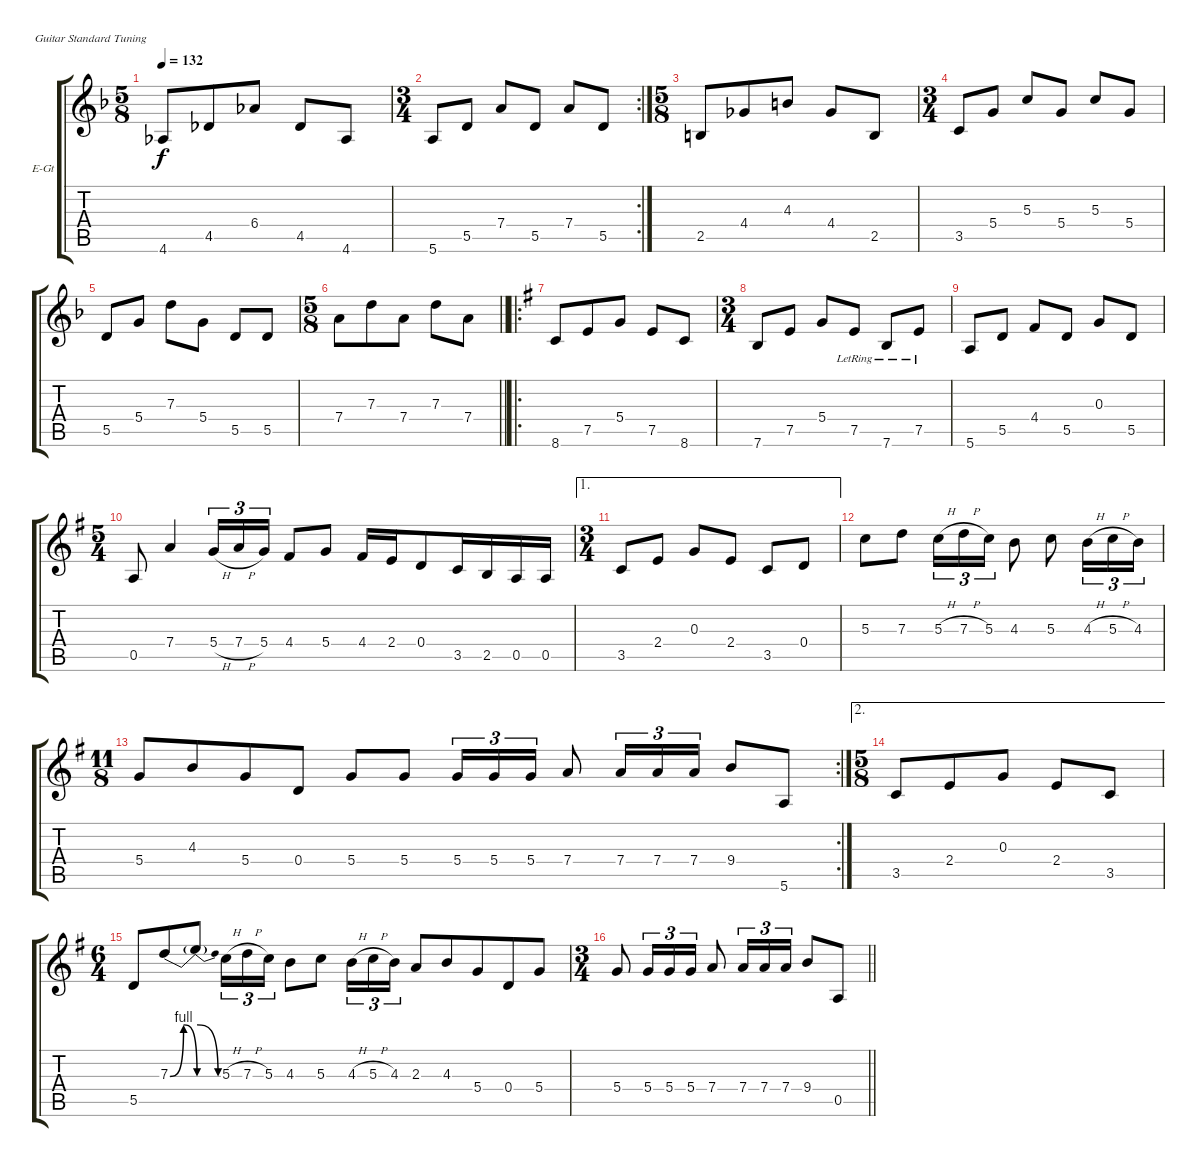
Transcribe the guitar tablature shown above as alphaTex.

\bracketExtendMode groupsimilarinstruments
\firstSystemTrackNameOrientation horizontal
\otherSystemsTrackNameOrientation horizontal
\track ("Guitar" "E-Gt") {mute instrument electricguitarclean}
\staff {score tabs}
\tuning (E4 B3 G3 D3 A2 E2)
\ts (5 8)
\beaming (8 3 2)
\tempo 132
\clef g2
\scale
0.328244
\ks f
4.6.8{dy f} 4.5.8 6.4.8 4.5.8 4.6.8 |
\rc 2
\ts (3 4)
\beaming (8 2 2 2)
\scale
0.343511 5.6.8 5.5.8 7.4.8 5.5.8 7.4.8 5.5.8 |
\ts (5 8)
\beaming (8 3 2)
\scale
0.328244 2.5.8 4.4.8 4.3.8 4.4.8 2.5.8 |
\ts (3 4)
\beaming (8 2 2 2)
\scale
0.403125 3.5.8 5.4.8 5.3.8 5.4.8 5.3.8 5.4.8 |
\scale
0.19375 5.5.8 5.4.8 7.3.8 5.4.8 5.5.8 5.5.8 |
\ts (5 8)
\beaming (8 3 2)
\scale
0.403125
\barLineRight lightlight
7.4.8 7.3.8 7.4.8 7.3.8 7.4.8 |
\ro
\scale
0.4
\ks g
8.6.8 7.5.8 5.4.8 7.5.8 8.6.8 |
\ts (3 4)
\beaming (8 2 2 2)
\scale
0.40625 7.6.8 7.5.8 5.4.8 7.5{lr}.8 7.6{lr}.8 7.5{lr}.8 |
\scale
0.19375 5.6.8 5.5.8 4.4.8 5.5.8 0.3.8 5.5.8 |
\ts (5 4)
\beaming (8 6 4)
\scale
0.403727 0.5.8 7.4.4 5.4{h}.16{tu (3 2)} 7.4{h}.16{tu (3 2)} 5.4.16{tu (3 2)} 4.4.8 5.4.8 4.4.16 2.4.16 0.4.8 3.5.16 2.5.16 0.5.16 0.5.16 |
\ae 1
\ts (3 4)
\beaming (8 2 2 2)
\scale
0.403727 3.5.8 2.4.8 0.3.8 2.4.8 3.5.8 0.4.8 |
\scale
0.192547 5.3.8 7.3.8 5.3{h}.16{tu (3 2)} 7.3{h}.16{tu (3 2)} 5.3.16{tu (3 2)} 4.3.8 5.3.8 4.3{h}.16{tu (3 2)} 5.3{h}.16{tu (3 2)} 4.3.16{tu (3 2)} |
\rc 2
\ts (11 8)
\beaming (8 3 3 3 2)
\scale
0.343434 5.4.8 4.3.8 5.4.8{beam merge} 0.4.8{beam split} 5.4.8 5.4.8 5.4.16{tu (3 2)} 5.4.16{tu (3 2)} 5.4.16{tu (3 2)} 7.4.8 7.4.16{tu (3 2)} 7.4.16{tu (3 2)} 7.4.16{tu (3 2)} 9.4.8 5.6.8 |
\ae 2
\ts (5 8)
\beaming (8 3 2)
\scale
0.328283 3.5.8 2.4.8 0.3.8 2.4.8 3.5.8 |
\ts (6 4)
\beaming (8 6 6)
\scale
0.328283 5.5.8 7.3{be (bendrelease 0 0 30 4 30 4 60 0)}.8 7.3{be (release 0 4 60 0) t}.8 5.3{h}.16{tu (3 2)} 7.3{h}.16{tu (3 2)} 5.3.16{tu (3 2)} 4.3.8 5.3.8 4.3{h}.16{tu (3 2)} 5.3{h}.16{tu (3 2)} 4.3.16{tu (3 2)} 2.3.8 4.3.8 5.4.8 0.4.8 5.4.8 |
\ts (3 4)
\beaming (8 2 2 2)
\scale
0.347594
\barLineRight lightlight
5.4.8 5.4.16{tu (3 2)} 5.4.16{tu (3 2)} 5.4.16{tu (3 2)} 7.4.8 7.4.16{tu (3 2)} 7.4.16{tu (3 2)} 7.4.16{tu (3 2)} 9.4.8 0.5.8
